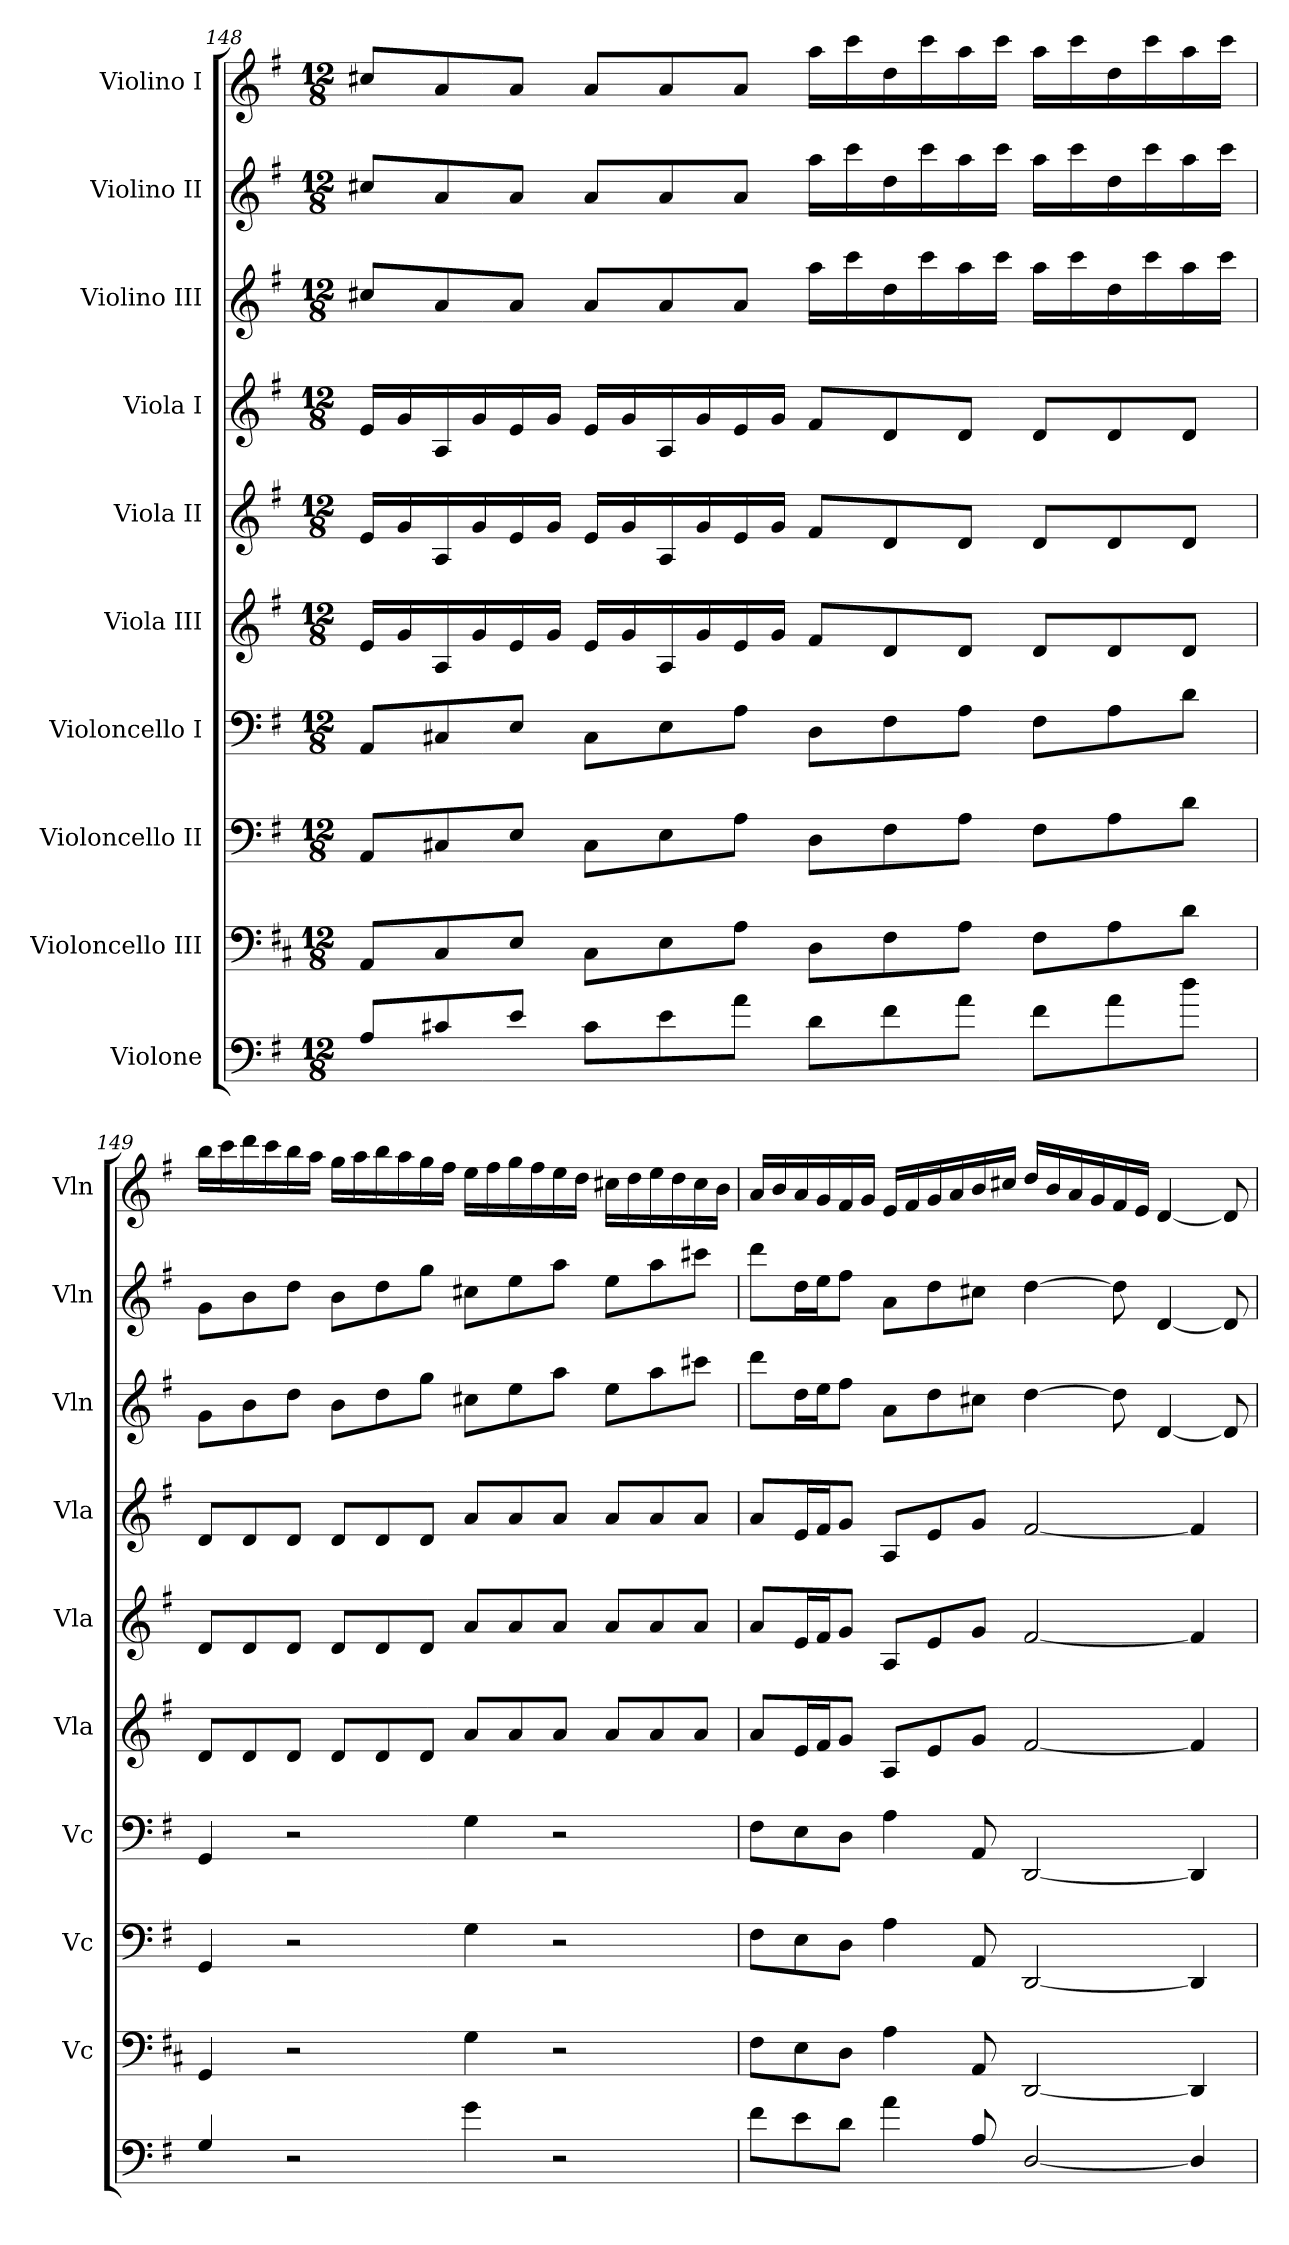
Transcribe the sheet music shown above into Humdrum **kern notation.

**kern	**kern	**kern	**kern	**kern	**kern	**kern	**kern	**kern	**kern
*part10	*part9	*part8	*part7	*part6	*part5	*part4	*part3	*part2	*part1
*staff10	*staff9	*staff8	*staff7	*staff6	*staff5	*staff4	*staff3	*staff2	*staff1
*I"Violone	*I"Violoncello III	*I"Violoncello  II	*I"Violoncello   I	*I"Viola       III	*I"Viola        II	*I"Viola         I	*I"Violino     III	*I"Violino      II	*I"Violino       I
*	*I'Vc	*I'Vc	*I'Vc	*I'Vla	*I'Vla	*I'Vla	*I'Vln	*I'Vln	*I'Vln
!!LO:PB:g=z
*clefF4	*clefF4	*clefF4	*clefF4	*clefG2	*clefG2	*clefG2	*clefG2	*clefG2	*clefG2
*ITrd7c12	*	*	*	*	*	*	*	*	*
*k[f#]	*k[f#c#]	*k[f#]	*k[f#]	*k[f#]	*k[f#]	*k[f#]	*k[f#]	*k[f#]	*k[f#]
*G:	*D:	*G:	*G:	*G:	*G:	*G:	*G:	*G:	*G:
*M12/8	*M12/8	*M12/8	*M12/8	*M12/8	*M12/8	*M12/8	*M12/8	*M12/8	*M12/8
=148	=148	=148	=148	=148	=148	=148	=148	=148	=148
8AA/L	8AA/L	8AA/L	8AA/L	16e/LL	16e/LL	16e/LL	8cc#X/L	8cc#X/L	8cc#X/L
.	.	.	.	16g/	16g/	16g/	.	.	.
8C#X/	8C#/	8C#X/	8C#X/	16A/	16A/	16A/	8a/	8a/	8a/
.	.	.	.	16g/	16g/	16g/	.	.	.
8E/J	8E/J	8E/J	8E/J	16e/	16e/	16e/	8a/J	8a/J	8a/J
.	.	.	.	16g/JJ	16g/JJ	16g/JJ	.	.	.
8C#\L	8C#\L	8C#\L	8C#\L	16e/LL	16e/LL	16e/LL	8a/L	8a/L	8a/L
.	.	.	.	16g/	16g/	16g/	.	.	.
8E\	8E\	8E\	8E\	16A/	16A/	16A/	8a/	8a/	8a/
.	.	.	.	16g/	16g/	16g/	.	.	.
8A\J	8A\J	8A\J	8A\J	16e/	16e/	16e/	8a/J	8a/J	8a/J
.	.	.	.	16g/JJ	16g/JJ	16g/JJ	.	.	.
8D\L	8D\L	8D\L	8D\L	8f#/L	8f#/L	8f#/L	16aa\LL	16aa\LL	16aa\LL
.	.	.	.	.	.	.	16ccc\	16ccc\	16ccc\
8F#\	8F#\	8F#\	8F#\	8d/	8d/	8d/	16dd\	16dd\	16dd\
.	.	.	.	.	.	.	16ccc\	16ccc\	16ccc\
8A\J	8A\J	8A\J	8A\J	8d/J	8d/J	8d/J	16aa\	16aa\	16aa\
.	.	.	.	.	.	.	16ccc\JJ	16ccc\JJ	16ccc\JJ
8F#\L	8F#\L	8F#\L	8F#\L	8d/L	8d/L	8d/L	16aa\LL	16aa\LL	16aa\LL
.	.	.	.	.	.	.	16ccc\	16ccc\	16ccc\
8A\	8A\	8A\	8A\	8d/	8d/	8d/	16dd\	16dd\	16dd\
.	.	.	.	.	.	.	16ccc\	16ccc\	16ccc\
8d\J	8d\J	8d\J	8d\J	8d/J	8d/J	8d/J	16aa\	16aa\	16aa\
.	.	.	.	.	.	.	16ccc\JJ	16ccc\JJ	16ccc\JJ
!!LO:PB:g=z
=149	=149	=149	=149	=149	=149	=149	=149	=149	=149
4GG/	4GG/	4GG/	4GG/	8d/L	8d/L	8d/L	8g\L	8g\L	16bb\LL
.	.	.	.	.	.	.	.	.	16ccc\
.	.	.	.	8d/	8d/	8d/	8b\	8b\	16ddd\
.	.	.	.	.	.	.	.	.	16ccc\
2r	2r	2r	2r	8d/J	8d/J	8d/J	8dd\J	8dd\J	16bb\
.	.	.	.	.	.	.	.	.	16aa\JJ
.	.	.	.	8d/L	8d/L	8d/L	8b\L	8b\L	16gg\LL
.	.	.	.	.	.	.	.	.	16aa\
.	.	.	.	8d/	8d/	8d/	8dd\	8dd\	16bb\
.	.	.	.	.	.	.	.	.	16aa\
.	.	.	.	8d/J	8d/J	8d/J	8gg\J	8gg\J	16gg\
.	.	.	.	.	.	.	.	.	16ff#\JJ
4G\	4G\	4G\	4G\	8a/L	8a/L	8a/L	8cc#X\L	8cc#X\L	16ee\LL
.	.	.	.	.	.	.	.	.	16ff#\
.	.	.	.	8a/	8a/	8a/	8ee\	8ee\	16gg\
.	.	.	.	.	.	.	.	.	16ff#\
2r	2r	2r	2r	8a/J	8a/J	8a/J	8aa\J	8aa\J	16ee\
.	.	.	.	.	.	.	.	.	16dd\JJ
.	.	.	.	8a/L	8a/L	8a/L	8ee\L	8ee\L	16cc#X\LL
.	.	.	.	.	.	.	.	.	16dd\
.	.	.	.	8a/	8a/	8a/	8aa\	8aa\	16ee\
.	.	.	.	.	.	.	.	.	16dd\
.	.	.	.	8a/J	8a/J	8a/J	8ccc#X\J	8ccc#X\J	16cc#\
.	.	.	.	.	.	.	.	.	16b\JJ
=150	=150	=150	=150	=150	=150	=150	=150	=150	=150
8F#\L	8F#\L	8F#\L	8F#\L	8a/L	8a/L	8a/L	8ddd\L	8ddd\L	16a/LL
.	.	.	.	.	.	.	.	.	16b/
8E\	8E\	8E\	8E\	16e/L	16e/L	16e/L	16dd\L	16dd\L	16a/
.	.	.	.	16f#/J	16f#/J	16f#/J	16ee\J	16ee\J	16g/
8D\J	8D\J	8D\J	8D\J	8g/J	8g/J	8g/J	8ff#\J	8ff#\J	16f#/
.	.	.	.	.	.	.	.	.	16g/JJ
4A\	4A\	4A\	4A\	8A/L	8A/L	8A/L	8a\L	8a\L	16e/LL
.	.	.	.	.	.	.	.	.	16f#/
.	.	.	.	8e/	8e/	8e/	8dd\	8dd\	16g/
.	.	.	.	.	.	.	.	.	16a/
8AA/	8AA/	8AA/	8AA/	8g/J	8g/J	8g/J	8cc#X\J	8cc#X\J	16b/
.	.	.	.	.	.	.	.	.	16cc#X/JJ
[2DD/	[2DD/	[2DD/	[2DD/	[2f#/	[2f#/	[2f#/	[4dd\	[4dd\	16dd/LL
.	.	.	.	.	.	.	.	.	16b/
.	.	.	.	.	.	.	.	.	16a/
.	.	.	.	.	.	.	.	.	16g/
.	.	.	.	.	.	.	8dd\]	8dd\]	16f#/
.	.	.	.	.	.	.	.	.	16e/JJ
.	.	.	.	.	.	.	[4d/	[4d/	[4d/
4DD/]	4DD/]	4DD/]	4DD/]	4f#/]	4f#/]	4f#/]	.	.	.
.	.	.	.	.	.	.	8d/]	8d/]	8d/]
=	=	=	=	=	=	=	=	=	=
*-	*-	*-	*-	*-	*-	*-	*-	*-	*-
